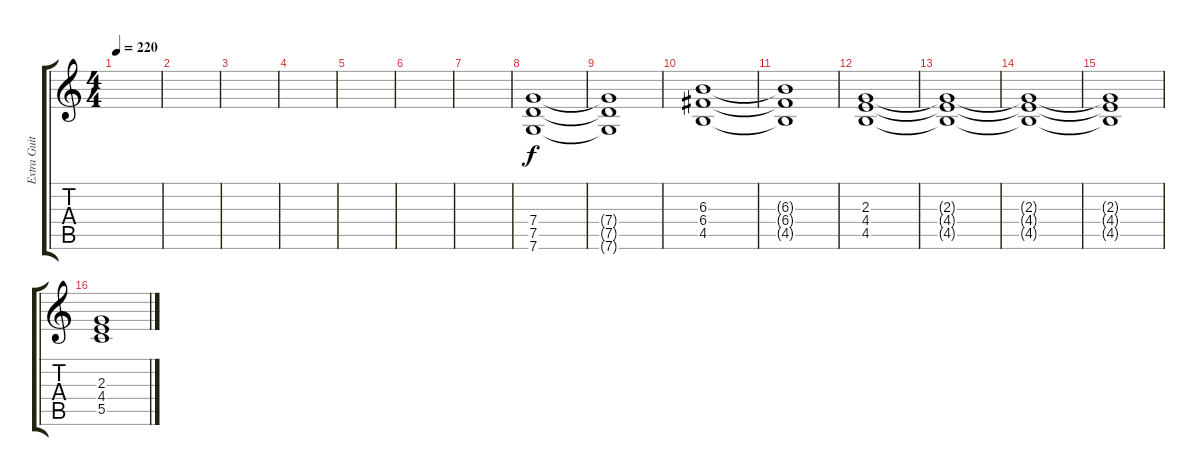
\track ("Extra Guitar2" "Extra Guit") {instrument distortionguitar}
\staff {score tabs}
\tuning (D4 A3 F3 C3 G2 C2) {hide}
\ts (4 4)
\tempo 220
\clef g2
\ks c
|
|
|
|
|
|
|
(7.4 7.5 7.6).1 |
(7.4{t} 7.5{t} 7.6{t}).1 |
(6.3 6.4 4.5).1 |
(6.3{t} 6.4{t} 4.5{t}).1 |
(2.3 4.4 4.5).1 |
(2.3{t} 4.4{t} 4.5{t}).1 |
(2.3{t} 4.4{t} 4.5{t}).1 |
(2.3{t} 4.4{t} 4.5{t}).1 |
(2.3 4.4 5.5).1
